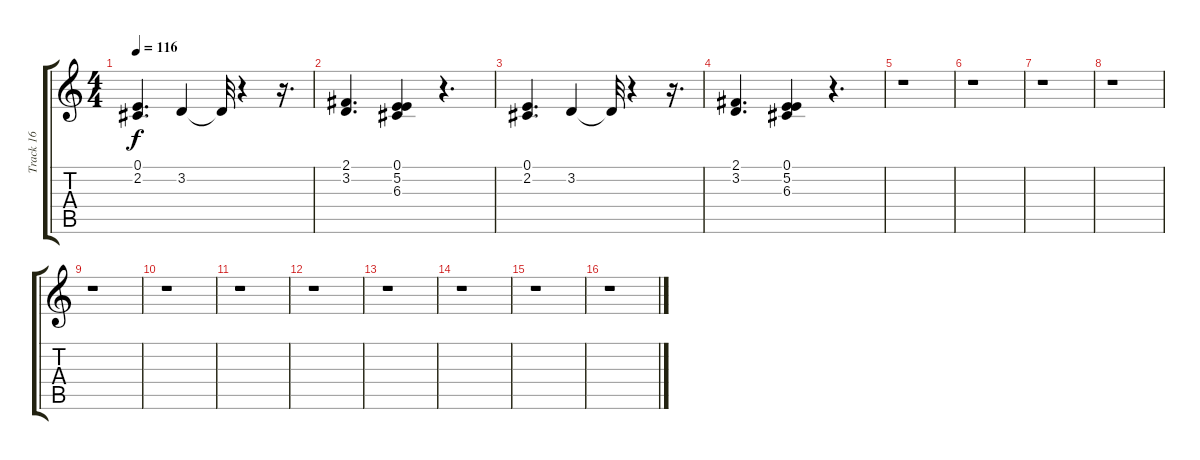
\track ("Track 16" "Track 16") {instrument pad4choir}
\staff {score tabs}
\tuning (E4 B3 G3 D3 A2 E2) {hide}
\ts (4 4)
\tempo 116
\clef g2
\ks c
(0.1 2.2).4{d dy f} 3.2.4 3.2{t}.32 r.4 r.16{d} |
(2.1 3.2).4{d} (0.1 5.2 6.3).4 r.4{d} |
(0.1 2.2).4{d} 3.2.4 3.2{t}.32 r.4 r.16{d} |
(2.1 3.2).4{d} (0.1 5.2 6.3).4 r.4{d} |
r.1 |
r.1 |
r.1 |
r.1 |
r.1 |
r.1 |
r.1 |
r.1 |
r.1 |
r.1 |
r.1 |
r.1
